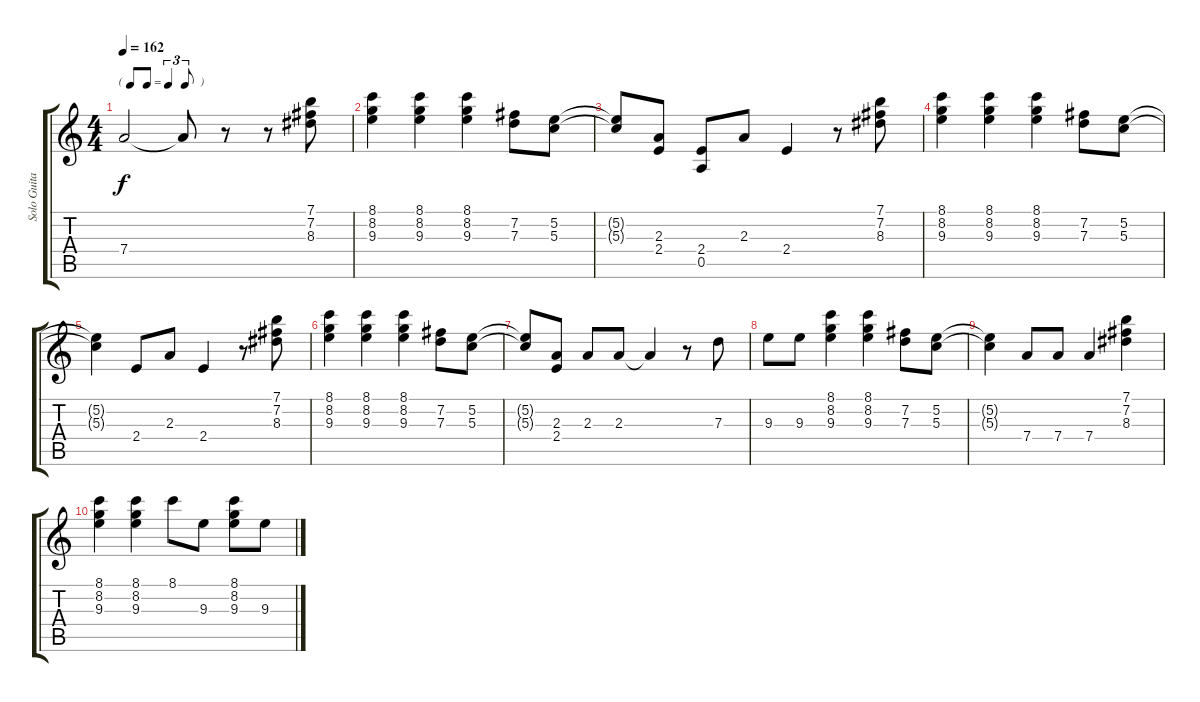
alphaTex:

\track ("Solo Guitar" "Solo Guita") {instrument distortionguitar}
\staff {score tabs}
\tuning (E4 B3 G3 D3 A2 E2) {hide}
\ts (4 4)
\tf triplet8th
\tempo 162
\clef g2
\ks c
7.4.2{dy f} 7.4{t}.8 r.8 r.8 (7.1 7.2 8.3).8 |
(8.1 8.2 9.3).4 (8.1 8.2 9.3).4 (8.1 8.2 9.3).4 (7.2 7.3).8 (5.2 5.3).8 |
(5.2{t} 5.3{t}).8 (2.3 2.4).8 (2.4 0.5).8 2.3.8 2.4.4 r.8 (7.1 7.2 8.3).8 |
(8.1 8.2 9.3).4 (8.1 8.2 9.3).4 (8.1 8.2 9.3).4 (7.2 7.3).8 (5.2 5.3).8 |
(5.2{t} 5.3{t}).4 2.4.8 2.3.8 2.4.4 r.8 (7.1 7.2 8.3).8 |
(8.1 8.2 9.3).4 (8.1 8.2 9.3).4 (8.1 8.2 9.3).4 (7.2 7.3).8 (5.2 5.3).8 |
(5.2{t} 5.3{t}).8 (2.3 2.4).8 2.3.8 2.3.8 2.3{t}.4 r.8 7.3.8 |
9.3.8 9.3.8 (8.1 8.2 9.3).4 (8.1 8.2 9.3).4 (7.2 7.3).8 (5.2 5.3).8 |
(5.2{t} 5.3{t}).4 7.4.8 7.4.8 7.4.4 (7.1 7.2 8.3).4 |
(8.1 8.2 9.3).4 (8.1 8.2 9.3).4 8.1.8 9.3.8 (8.1 8.2 9.3).8 9.3.8
